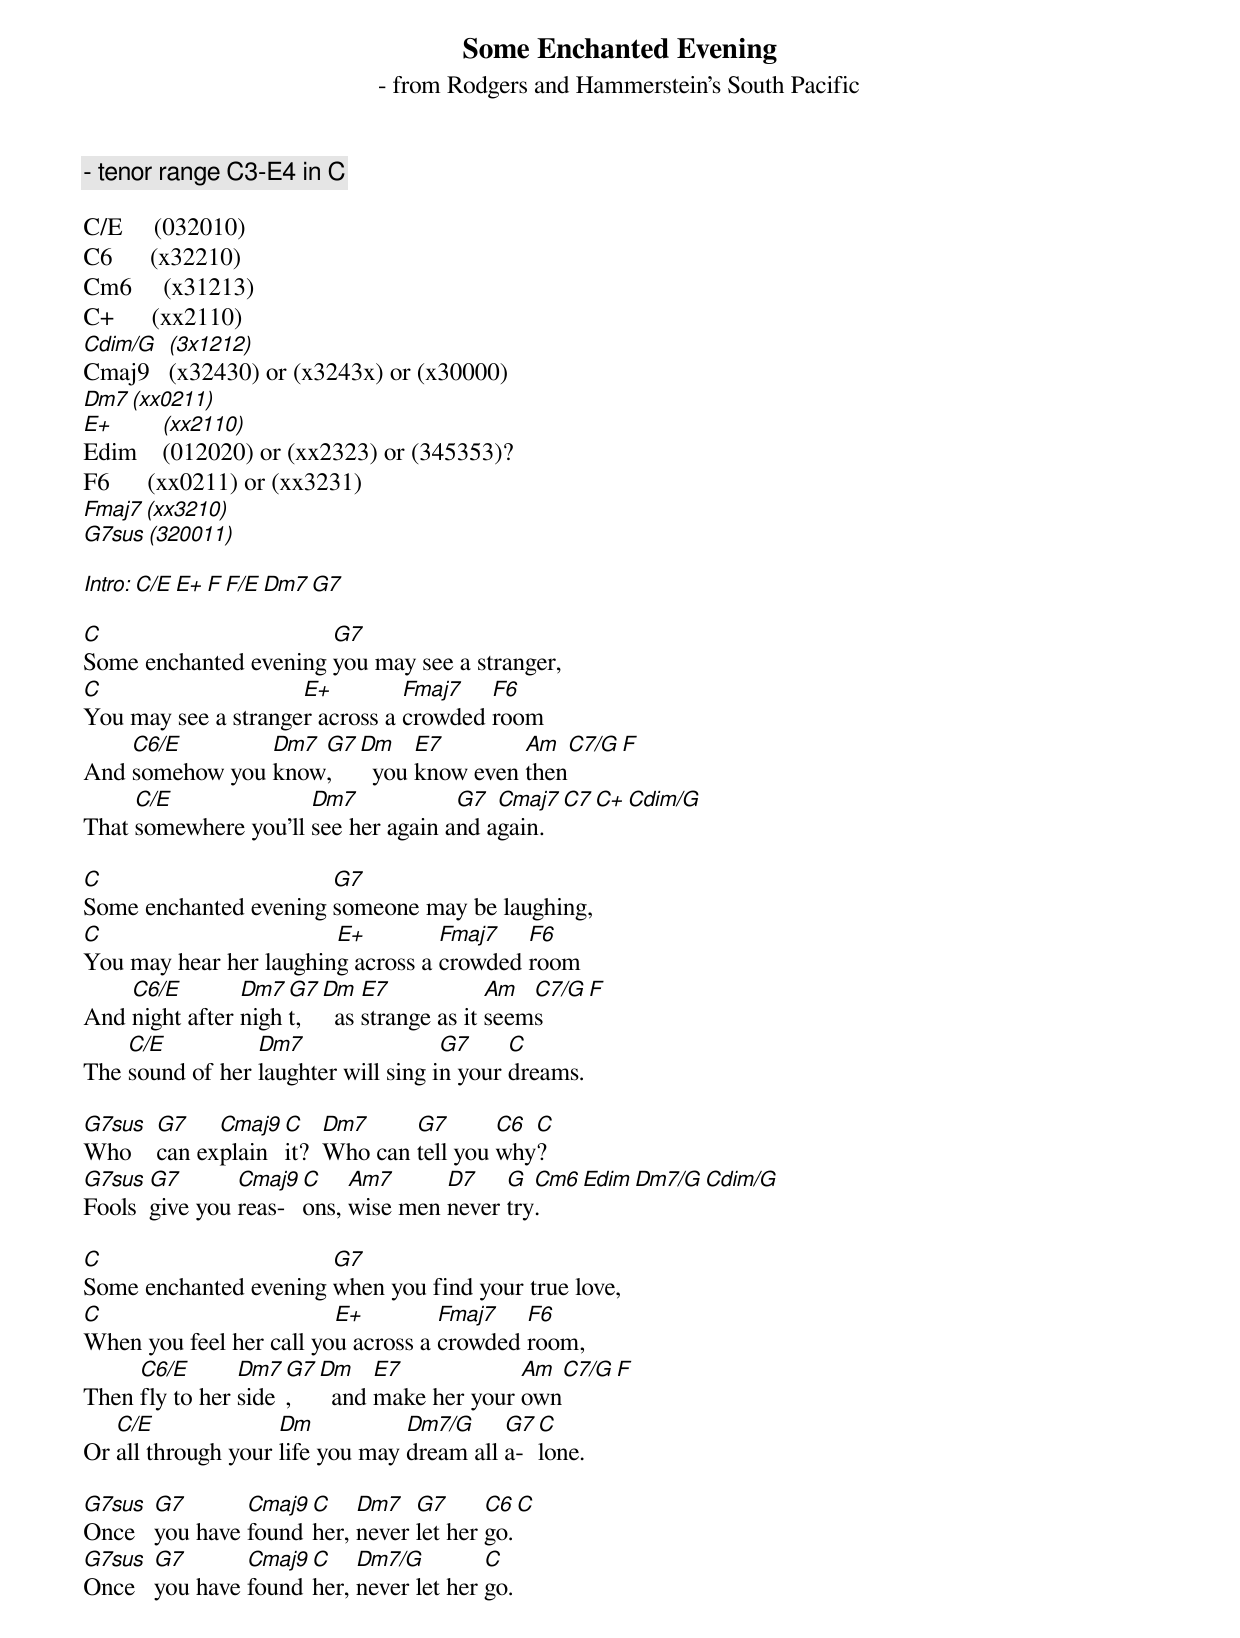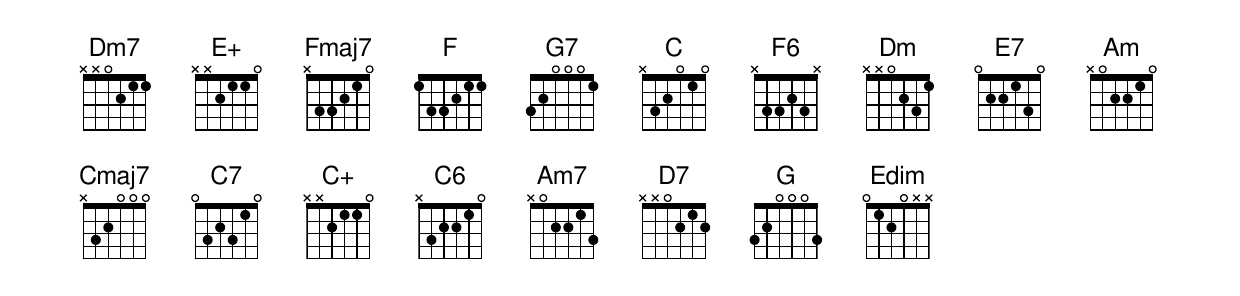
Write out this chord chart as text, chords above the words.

Some Enchanted Evening
 - from Rodgers and Hammerstein's South Pacific
 - chords from Hal Leonard's AFI's 100 Years 100 Songs
 - tenor range C3-E4 in C

C/E     (032010)
C6      (x32210)
Cm6     (x31213)
C+      (xx2110)
Cdim/G  (3x1212)
Cmaj9   (x32430) or (x3243x) or (x30000)
Dm7     (xx0211)
E+      (xx2110)
Edim    (012020) or (xx2323) or (345353)?
F6      (xx0211) or (xx3231)
Fmaj7   (xx3210)
G7sus   (320011)

Intro:  C/E    E+    F  F/E  Dm7  G7

C                      G7
Some enchanted evening you may see a stranger,
C                    E+         Fmaj7   F6
You may see a stranger across a crowded room
    C6/E        Dm7 G7 Dm    E7        Am  C7/G  F
And somehow you know,    you know even then
     C/E              Dm7            G7  Cmaj7  C7  C+  Cdim/G
That somewhere you'll see her again and again.

C                      G7
Some enchanted evening someone may be laughing,
C                       E+         Fmaj7   F6
You may hear her laughing across a crowded room
    C6/E        Dm7 G7 Dm   E7            Am  C7/G  F
And night after night,   as strange as it seems
    C/E          Dm7                 G7     C
The sound of her laughter will sing in your dreams.

G7sus  G7    Cmaj9 C    Dm7     G7       C6 C
Who    can explain it?  Who can tell you why?
G7sus  G7       Cmaj9 C    Am7      D7    G  Cm6  Edim  Dm7/G  Cdim/G
Fools  give you reas- ons, wise men never try.

C                      G7
Some enchanted evening when you find your true love,
C                        E+         Fmaj7   F6
When you feel her call you across a crowded room,
     C6/E       Dm7 G7 Dm    E7            Am  C7/G  F
Then fly to her side,    and make her your own
   C/E              Dm           Dm7/G     G7 C
Or all through your life you may dream all a- lone.

G7sus  G7       Cmaj9 C    Dm7   G7      C6 C
Once   you have found her, never let her go.
G7sus  G7       Cmaj9 C    Dm7/G         C
Once   you have found her, never let her go.
